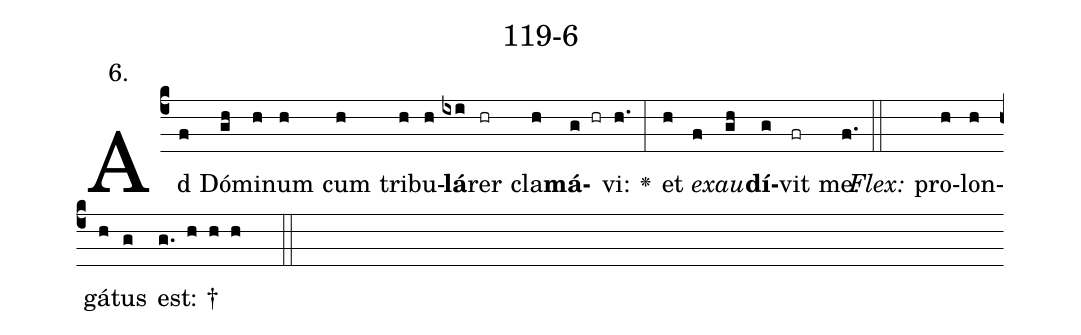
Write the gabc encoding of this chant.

name: 119-6;
annotation: 6.;
%%
(c4)Ad(f) Dó(gh)mi(h)num(h) cum(h) tri(h)bu(h)<b>lá</b>(ixi)rer(hr) cla(h)<b>má</b>(g hr)vi:(h.) <v>\greheightstar</v>(:) et(h) <i>ex</i>(f)<i>au</i>(gh)<b>dí</b>(g)vit(fr) me.(f.) (::)
<i>Flex:</i>()  pro(h)lon(h)gá(h)tus(g) est: †(g. h h h  ::)

%E(h) u(h) o(f) u(gh) a(g) e.(f.) (::)
